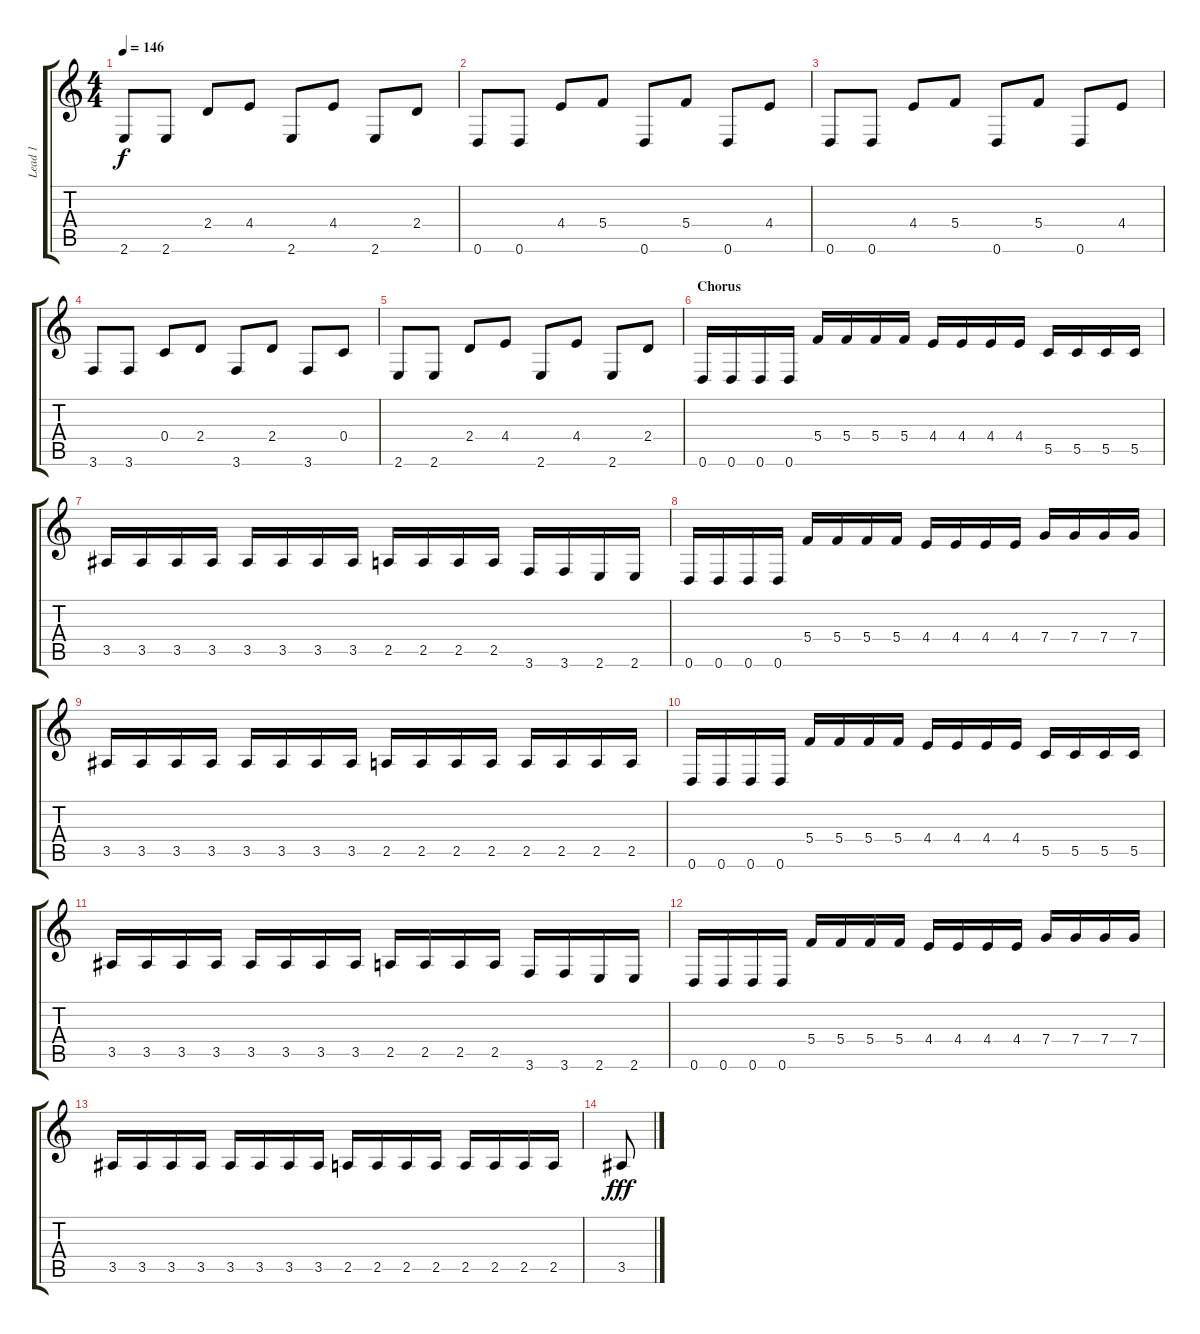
\track ("Lead 1" "Lead 1") {instrument distortionguitar}
\staff {score tabs}
\tuning (D4 A3 F3 C3 G2 D2) {hide}
\ts (4 4)
\tempo 146
\clef g2
\ks c
2.6.8{dy f} 2.6.8 2.4.8 4.4.8 2.6.8 4.4.8 2.6.8 2.4.8 |
0.6.8 0.6.8 4.4.8 5.4.8 0.6.8 5.4.8 0.6.8 4.4.8 |
0.6.8 0.6.8 4.4.8 5.4.8 0.6.8 5.4.8 0.6.8 4.4.8 |
3.6.8 3.6.8 0.4.8 2.4.8 3.6.8 2.4.8 3.6.8 0.4.8 |
2.6.8 2.6.8 2.4.8 4.4.8 2.6.8 4.4.8 2.6.8 2.4.8 |
\section ("" "Chorus")
0.6.16 0.6.16 0.6.16 0.6.16 5.4.16 5.4.16 5.4.16 5.4.16 4.4.16 4.4.16 4.4.16 4.4.16 5.5.16 5.5.16 5.5.16 5.5.16 |
3.5.16 3.5.16 3.5.16 3.5.16 3.5.16 3.5.16 3.5.16 3.5.16 2.5.16 2.5.16 2.5.16 2.5.16 3.6.16 3.6.16 2.6.16 2.6.16 |
0.6.16 0.6.16 0.6.16 0.6.16 5.4.16 5.4.16 5.4.16 5.4.16 4.4.16 4.4.16 4.4.16 4.4.16 7.4.16 7.4.16 7.4.16 7.4.16 |
3.5.16 3.5.16 3.5.16 3.5.16 3.5.16 3.5.16 3.5.16 3.5.16 2.5.16 2.5.16 2.5.16 2.5.16 2.5.16 2.5.16 2.5.16 2.5.16 |
0.6.16 0.6.16 0.6.16 0.6.16 5.4.16 5.4.16 5.4.16 5.4.16 4.4.16 4.4.16 4.4.16 4.4.16 5.5.16 5.5.16 5.5.16 5.5.16 |
3.5.16 3.5.16 3.5.16 3.5.16 3.5.16 3.5.16 3.5.16 3.5.16 2.5.16 2.5.16 2.5.16 2.5.16 3.6.16 3.6.16 2.6.16 2.6.16 |
0.6.16 0.6.16 0.6.16 0.6.16 5.4.16 5.4.16 5.4.16 5.4.16 4.4.16 4.4.16 4.4.16 4.4.16 7.4.16 7.4.16 7.4.16 7.4.16 |
3.5.16 3.5.16 3.5.16 3.5.16 3.5.16 3.5.16 3.5.16 3.5.16 2.5.16 2.5.16 2.5.16 2.5.16 2.5.16 2.5.16 2.5.16 2.5.16 |
3.5.8{dy fff}
